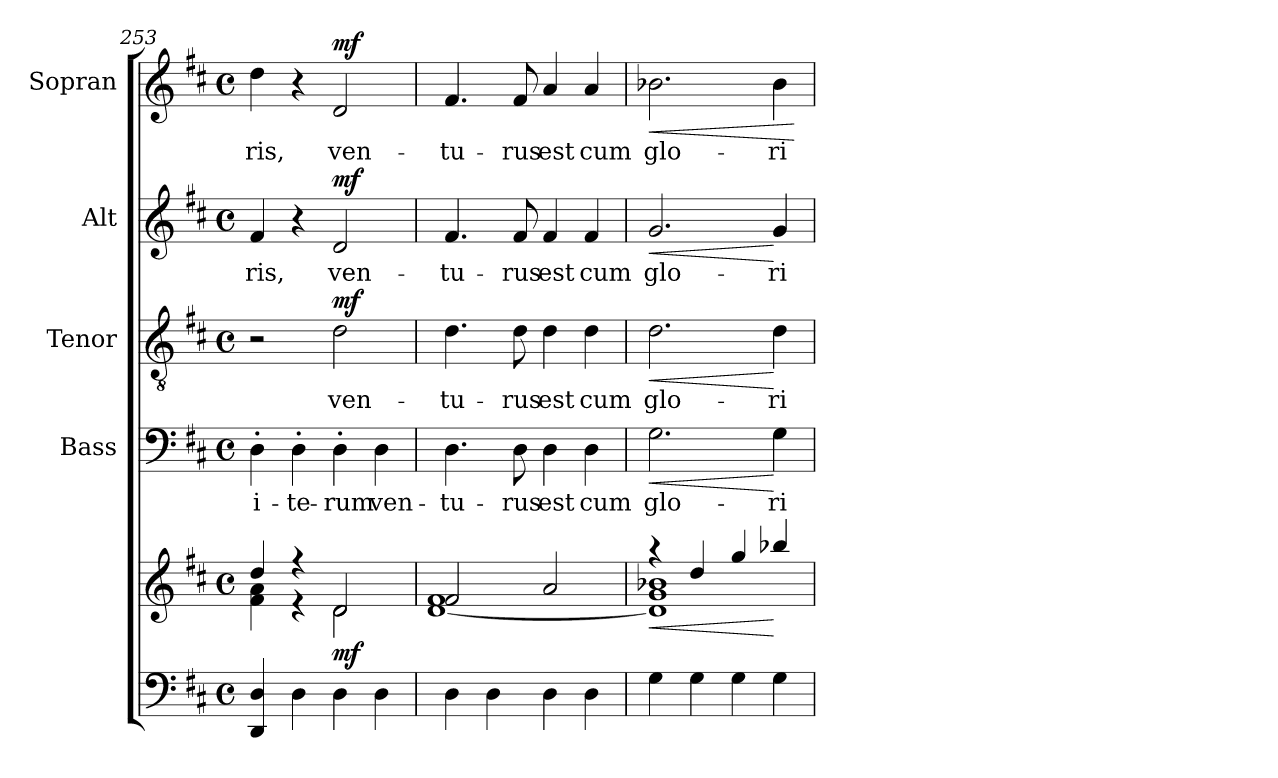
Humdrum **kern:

**kern	**kern	**dynam	**kern	**text	**dynam	**kern	**text	**dynam	**kern	**text	**dynam	**kern	**text	**dynam
*part5	*part5	*part5	*part4	*part4	*part4	*part3	*part3	*part3	*part2	*part2	*part2	*part1	*part1	*part1
*staff6	*staff5	*staff5/6	*staff4	*staff4	*staff4	*staff3	*staff3	*staff3	*staff2	*staff2	*staff2	*staff1	*staff1	*staff1
*	*	*	*I"Bass	*	*	*I"Tenor	*	*	*I"Alt	*	*	*I"Sopran	*	*
*	*	*	*I'B.	*	*	*I'T.	*	*	*I'A.	*	*	*I'S.	*	*
*clefF4	*clefG2	*	*clefF4	*	*	*clefGv2	*	*	*clefG2	*	*	*clefG2	*	*
*k[f#c#]	*k[f#c#]	*	*k[f#c#]	*	*	*k[f#c#]	*	*	*k[f#c#]	*	*	*k[f#c#]	*	*
*D:	*D:	*	*D:	*	*	*D:	*	*	*D:	*	*	*D:	*	*
*M4/4	*M4/4	*	*M4/4	*	*	*M4/4	*	*	*M4/4	*	*	*M4/4	*	*
*met(c)	*met(c)	*	*met(c)	*	*	*met(c)	*	*	*met(c)	*	*	*met(c)	*	*
=253	=253	=253	=253	=253	=253	=253	=253	=253	=253	=253	=253	=253	=253	=253
*	*^	*	*	*	*	*	*	*	*	*	*	*	*	*
!	!	!	!	!	!LO:LY:b	!	!	!	!	!	!LO:LY:b	!	!	!LO:LY:b	!
4DD/ 4D/	4dd/	4f#\ 4a\	.	4D'>\	i-	.	2r	.	.	4f#/	-ris,	.	4dd\	-ris,	.
!	!	!	!	!	!LO:LY:b	!	!	!	!	!	!	!	!	!	!
4D\	4r	4r	.	4D'>\	-te-	.	.	.	.	4r	.	.	4r	.	.
!	!	!	!LO:DY:b	!	!LO:LY:b	!	!	!LO:LY:b	!LO:DY:a	!	!LO:LY:b	!LO:DY:a	!	!LO:LY:b	!LO:DY:a
4D\	2d/	2d\	mf	4D'>\	-rum	.	2d\	ven-	mf	2d/	ven-	mf	2d/	ven-	mf
!	!	!	!	!	!LO:LY:b	!	!	!	!	!	!	!	!	!	!
4D\	.	.	.	4D\	ven-	.	.	.	.	.	.	.	.	.	.
=254	=254	=254	=254	=254	=254	=254	=254	=254	=254	=254	=254	=254	=254	=254	=254
!	!	!	!	!	!LO:LY:b	!	!	!LO:LY:b	!	!	!LO:LY:b	!	!	!LO:LY:b	!
4D\	2f#/	[<1d 1f#	.	4.D\	-tu-	.	4.d\	-tu-	.	4.f#/	-tu-	.	4.f#/	-tu-	.
4D\	.	.	.	.	.	.	.	.	.	.	.	.	.	.	.
!	!	!	!	!	!LO:LY:b	!	!	!LO:LY:b	!	!	!LO:LY:b	!	!	!LO:LY:b	!
.	.	.	.	8D\	-rus	.	8d\	-rus	.	8f#/	-rus	.	8f#/	-rus	.
!	!	!	!	!	!LO:LY:b	!	!	!LO:LY:b	!	!	!LO:LY:b	!	!	!LO:LY:b	!
4D\	2a/	.	.	4D\	est	.	4d\	est	.	4f#/	est	.	4a/	est	.
!	!	!	!	!	!LO:LY:b	!	!	!LO:LY:b	!	!	!LO:LY:b	!	!	!LO:LY:b	!
4D\	.	.	.	4D\	cum	.	4d\	cum	.	4f#/	cum	.	4a/	cum	.
!!LO:PB:g=z
=255	=255	=255	=255	=255	=255	=255	=255	=255	=255	=255	=255	=255	=255	=255	=255
!	!	!	!LO:HP:b	!	!LO:LY:b	!LO:HP:b	!	!LO:LY:b	!LO:HP:b	!	!LO:LY:b	!LO:HP:b	!	!LO:LY:b	!LO:HP:b
4G\	4raa	1d] 1g 1b-X	<	2.G\	glo-	<	2.d\	glo-	<	2.g/	glo-	<	2.b-X\	glo-	<
4G\	4dd/	.	.	.	.	.	.	.	.	.	.	.	.	.	.
4G\	4gg/	.	.	.	.	.	.	.	.	.	.	.	.	.	.
!	!	!	!	!	!LO:LY:b	!	!	!LO:LY:b	!	!	!LO:LY:b	!	!	!LO:LY:b	!
4G\	4bb-X/	.	[	4G\	-ri-	[	4d\	-ri-	[	4g/	-ri-	[	4b-\	-ri-	.
*	*v	*v	*	*	*	*	*	*	*	*	*	*	*	*	*
.	.	.	.	.	.	.	.	.	.	.	.	.	.	[
=	=	=	=	=	=	=	=	=	=	=	=	=	=	=
*-	*-	*-	*-	*-	*-	*-	*-	*-	*-	*-	*-	*-	*-	*-
